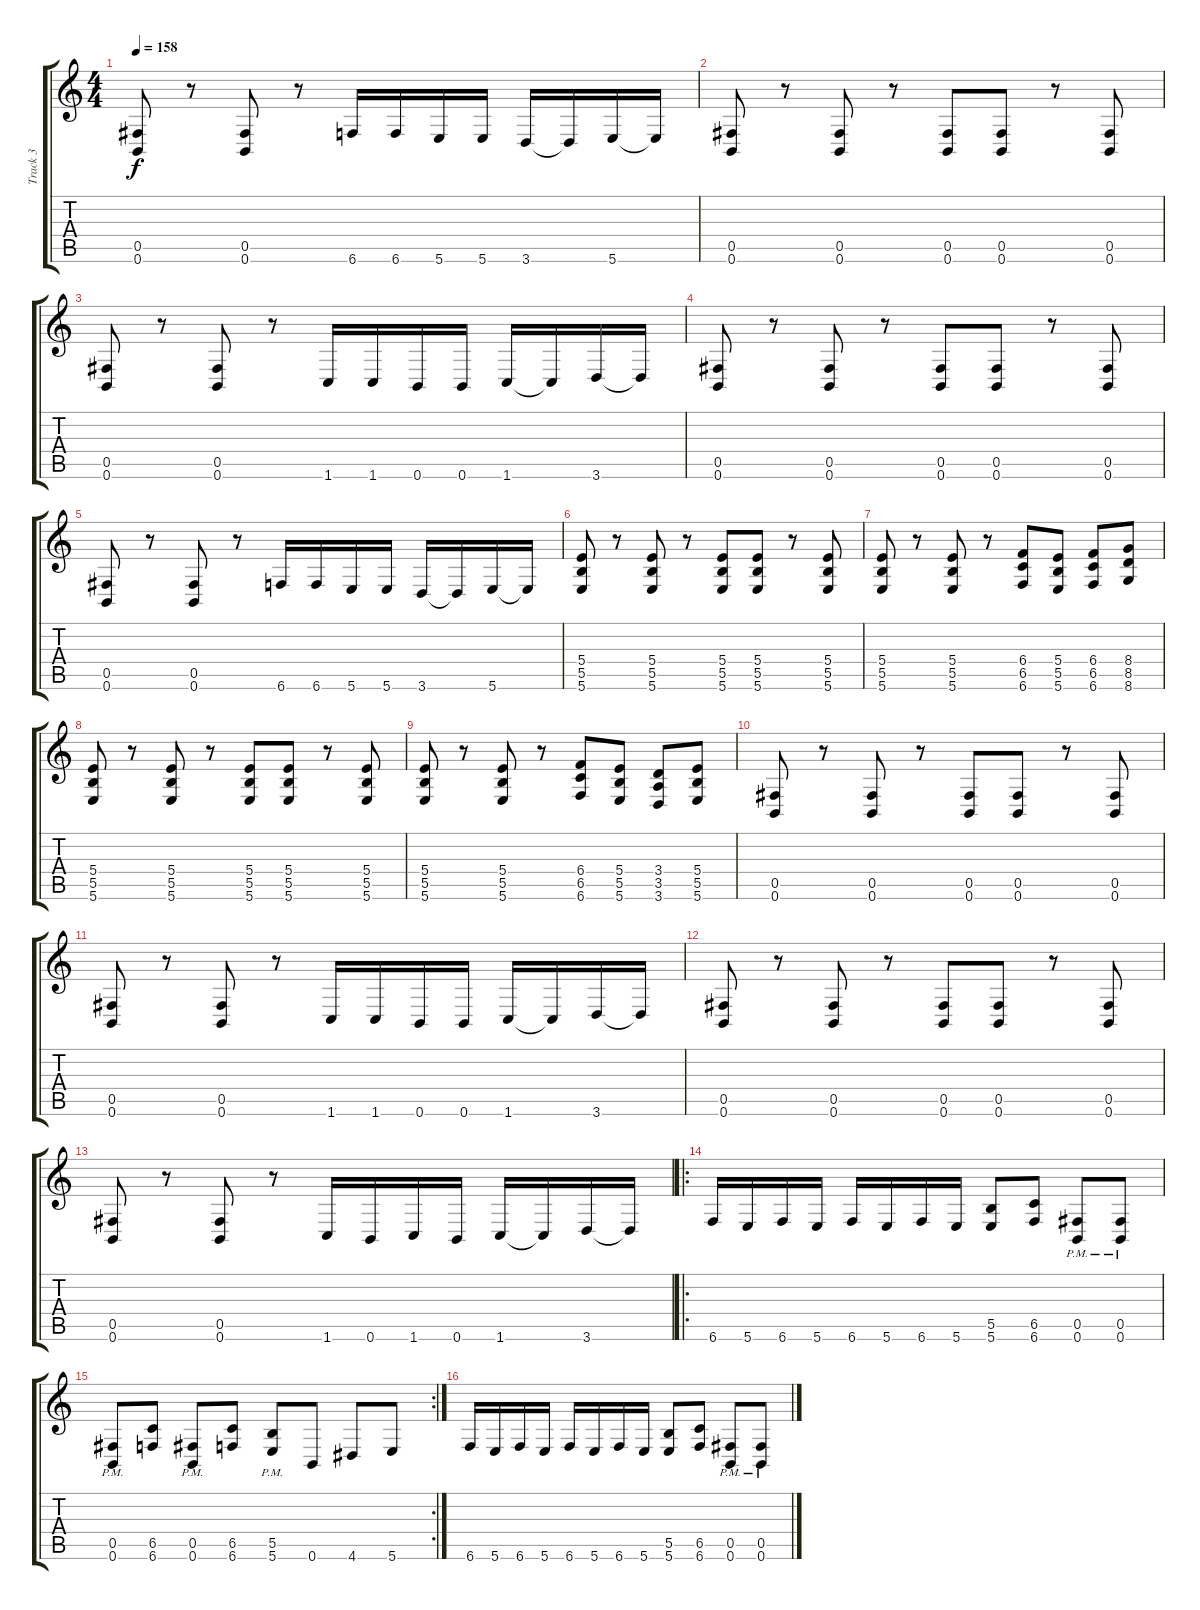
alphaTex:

\track ("Track 3" "Track 3") {instrument distortionguitar}
\staff {score tabs}
\tuning (Db4 Ab3 E3 B2 Gb2 B1) {hide}
\ts (4 4)
\tempo 158
\clef g2
\ks c
(0.5 0.6).8{dy f} r.8 (0.5 0.6).8 r.8 6.6.16 6.6.16 5.6.16 5.6.16 3.6.16 3.6{t}.16 5.6.16 5.6{t}.16 |
(0.5 0.6).8 r.8 (0.5 0.6).8 r.8 (0.5 0.6).8 (0.5 0.6).8 r.8 (0.5 0.6).8 |
(0.5 0.6).8 r.8 (0.5 0.6).8 r.8 1.6.16 1.6.16 0.6.16 0.6.16 1.6.16 1.6{t}.16 3.6.16 3.6{t}.16 |
(0.5 0.6).8 r.8 (0.5 0.6).8 r.8 (0.5 0.6).8 (0.5 0.6).8 r.8 (0.5 0.6).8 |
(0.5 0.6).8 r.8 (0.5 0.6).8 r.8 6.6.16 6.6.16 5.6.16 5.6.16 3.6.16 3.6{t}.16 5.6.16 5.6{t}.16 |
(5.4 5.5 5.6).8 r.8 (5.4 5.5 5.6).8 r.8 (5.4 5.5 5.6).8 (5.4 5.5 5.6).8 r.8 (5.4 5.5 5.6).8 |
(5.4 5.5 5.6).8 r.8 (5.4 5.5 5.6).8 r.8 (6.4 6.5 6.6).8 (5.4 5.5 5.6).8 (6.4 6.5 6.6).8 (8.4 8.5 8.6).8 |
(5.4 5.5 5.6).8 r.8 (5.4 5.5 5.6).8 r.8 (5.4 5.5 5.6).8 (5.4 5.5 5.6).8 r.8 (5.4 5.5 5.6).8 |
(5.4 5.5 5.6).8 r.8 (5.4 5.5 5.6).8 r.8 (6.4 6.5 6.6).8 (5.4 5.5 5.6).8 (3.4 3.5 3.6).8 (5.4 5.5 5.6).8 |
(0.5 0.6).8 r.8 (0.5 0.6).8 r.8 (0.5 0.6).8 (0.5 0.6).8 r.8 (0.5 0.6).8 |
(0.5 0.6).8 r.8 (0.5 0.6).8 r.8 1.6.16 1.6.16 0.6.16 0.6.16 1.6.16 1.6{t}.16 3.6.16 3.6{t}.16 |
(0.5 0.6).8 r.8 (0.5 0.6).8 r.8 (0.5 0.6).8 (0.5 0.6).8 r.8 (0.5 0.6).8 |
(0.5 0.6).8 r.8 (0.5 0.6).8 r.8 1.6.16 0.6.16 1.6.16 0.6.16 1.6.16 1.6{t}.16 3.6.16 3.6{t}.16 |
\ro
6.6.16 5.6.16 6.6.16 5.6.16 6.6.16 5.6.16 6.6.16 5.6.16 (5.5 5.6).8 (6.5 6.6).8 (0.5{pm} 0.6{pm}).8 (0.5{pm} 0.6{pm}).8 |
\rc 2
(0.5{pm} 0.6{pm}).8 (6.5 6.6).8 (0.5{pm} 0.6{pm}).8 (6.5 6.6).8 (5.5 5.6{pm}).8 0.6.8 4.6.8 5.6.8 |
6.6.16 5.6.16 6.6.16 5.6.16 6.6.16 5.6.16 6.6.16 5.6.16 (5.5 5.6).8 (6.5 6.6).8 (0.5{pm} 0.6{pm}).8 (0.5{pm} 0.6{pm}).8
